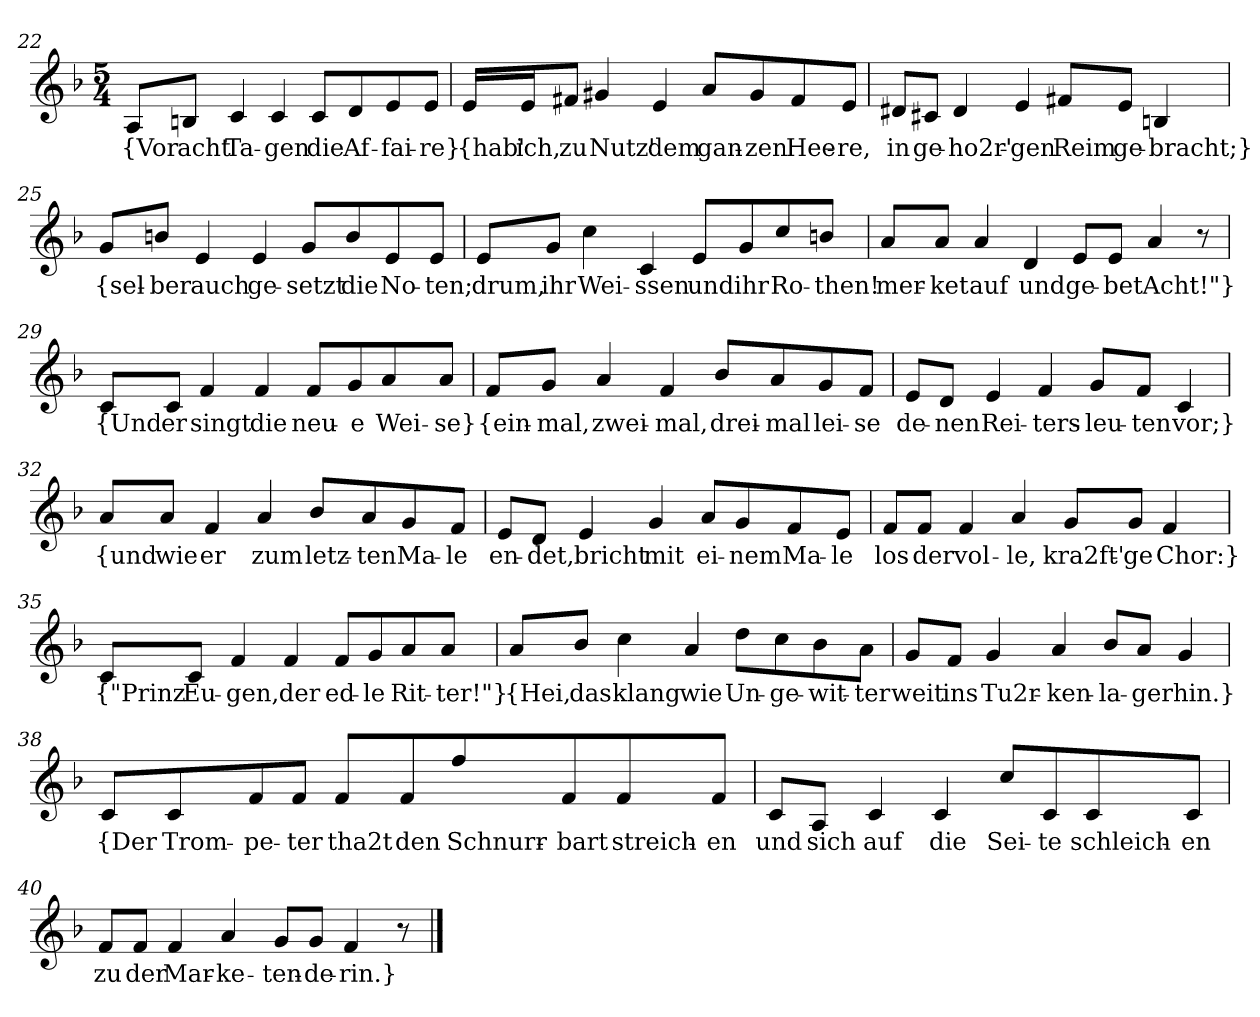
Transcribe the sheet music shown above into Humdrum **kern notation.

**kern	**text
*part1	*part1
*staff1	*staff1
*clefG2	*
*k[b-]	*
*M5/4	*
=22	=22
8A/L	{Vor
8Bn/J	acht
4c	Ta-
4c	-gen
8c/L	die
8d/	Af-
8e/	-fai-
8e/J	-re}
=23	=23
16e/LL	{hab'
16e/J	ich,
8f#X/J	zu
4g#X	Nutz'
4e	dem
8a/L	gan-
8g#/	-zen
8f#/	Hee-
8e/J	-re,
=24	=24
8d#X/L	in
8c#X/J	ge-
4d#	-ho2r'-
4e	-gen
8f#X/L	Reim
8e/J	ge-
4Bn	-bracht;}
=25	=25
8g/L	{sel-
8bn/J	-ber
4e	auch
4e	ge-
8g/L	-setzt
8b/	die
8e/	No-
8e/J	-ten;
=26	=26
8e/L	drum,
8g/J	ihr
4cc	Wei-
4c	-ssen
8e/L	und
8g/	ihr
8cc/	Ro-
8bn/J	-then!
=27	=27
8a/L	mer-
8a/J	-ket
4a	auf
4d	und
8e/L	ge-
8e/J	-bet
4a	Acht!"}
8qr	.
=29	=29
8c/L	{Und
8c/J	er
4f	singt
4f	die
8f/L	neu-
8g/	-e
8a/	Wei-
8a/J	-se}
=30	=30
8f/L	{ein-
8g/J	-mal,
4a	zwei-
4f	-mal,
8b-/L	drei-
8a/	-mal
8g/	lei-
8f/J	-se
=31	=31
8e/L	de-
8d/J	-nen
4e	Rei-
4f	-ters-
8g/L	-leu-
8f/J	-ten
4c	vor;}
=32	=32
8a/L	{und
8a/J	wie
4f	er
4a	zum
8b-/L	letz-
8a/	-ten
8g/	Ma-
8f/J	-le
=33	=33
8e/L	en-
8d/J	-det,
4e	bricht
4g	mit
8a/L	ei-
8g/	-nem
8f/	Ma-
8e/J	-le
=34	=34
8f/L	los
8f/J	der
4f	vol-
4a	-le,
8g/L	kra2ft'-
8g/J	-ge
4f	Chor:}
=35	=35
8c/L	{"Prinz
8c/J	Eu-
4f	-gen,
4f	der
8f/L	ed-
8g/	-le
8a/	Rit-
8a/J	-ter!"}
=36	=36
8a/L	{Hei,
8b-/J	das
4cc	klang
4a	wie
8dd\L	Un-
8cc\	-ge-
8b-\	-wit-
8a\J	-ter
=37	=37
8g/L	weit
8f/J	ins
4g	Tu2r-
4a	-ken-
8b-/L	-la-
8a/J	-ger
4g	hin.}
=38	=38
8c/L	{Der
8c/	Trom-
8f/	-pe-
8f/J	-ter
8f/L	tha2t
8f/	den
8ff/	Schnurr-
8f/	-bart
8f/	streich-
8f/J	-en
=39	=39
8c/L	und
8A/J	sich
4c	auf
4c	die
8cc/L	Sei-
8c/	-te
8c/	schleich-
8c/J	-en
=40	=40
8f/L	zu
8f/J	der
4f	Mar-
4a	-ke-
8g/L	-ten-
8g/J	-de-
4f	-rin.}
8qr	.
==	==
*-	*-
